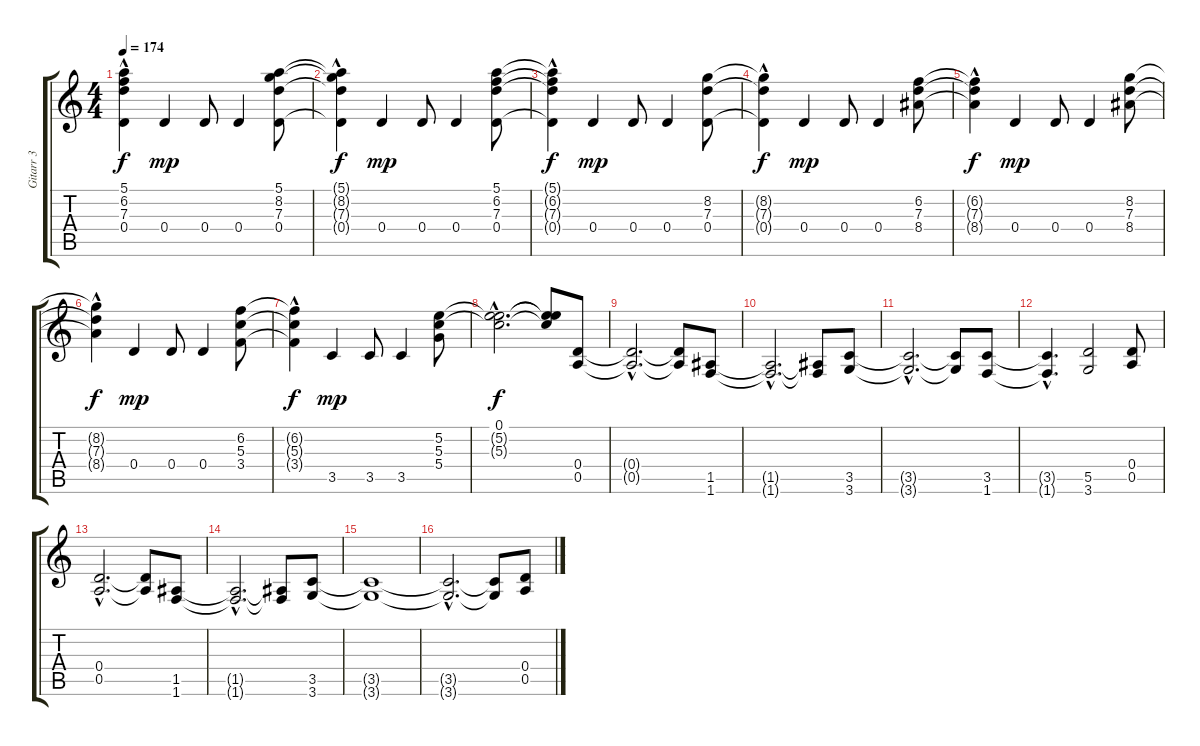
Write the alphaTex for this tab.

\track ("Gitarr 3" "Gitarr 3") {instrument distortionguitar}
\staff {score tabs}
\tuning (E4 B3 G3 D3 A2 E2) {hide}
\ts (4 4)
\tempo 174
\clef g2
\ks c
(5.1{hac t} 6.2{hac t} 7.3{hac t} 0.4{t}).4{dy f} 0.4.4{dy mp} 0.4.8 0.4.4 (5.1 8.2 7.3 0.4).8 |
(5.1{hac t} 8.2{hac t} 7.3{hac t} 0.4{t}).4{dy f} 0.4.4{dy mp} 0.4.8 0.4.4 (5.1 6.2 7.3 0.4).8 |
(5.1{hac t} 6.2{hac t} 7.3{hac t} 0.4{t}).4{dy f} 0.4.4{dy mp} 0.4.8 0.4.4 (8.2 7.3 0.4).8 |
(8.2{hac t} 7.3{t} 0.4{t}).4{dy f} 0.4.4{dy mp} 0.4.8 0.4.4 (6.2 7.3 8.4).8 |
(6.2{hac t} 7.3{t} 8.4{t}).4{dy f} 0.4.4{dy mp} 0.4.8 0.4.4 (8.2 7.3 8.4).8 |
(8.2{hac t} 7.3{t} 8.4{t}).4{dy f} 0.4.4{dy mp} 0.4.8 0.4.4 (6.2 5.3 3.4).8 |
(6.2{hac t} 5.3{t} 3.4{hac t}).4{dy f} 3.5.4{dy mp} 3.5.8 3.5.4 (5.2 5.3 5.4).8 |
(0.1{hac} 5.2{hac t} 5.3{hac t}).2{d dy f} (0.1{t} 5.2{t} 5.3{t}).8 (0.4 0.5).8 |
(0.4{hac t} 0.5{hac t}).2{d} (0.4{t} 0.5{t}).8 (1.5 1.6).8 |
(1.5{hac t} 1.6{hac t}).2{d} (1.5{t} 1.6{t}).8 (3.5 3.6).8 |
(3.5{hac t} 3.6{hac t}).2{d} (3.5{t} 3.6{t}).8 (3.5 1.6).8 |
(3.5{hac t} 1.6{hac t}).4{d} (5.5 3.6).2 (0.4 0.5).8 |
(0.4{hac} 0.5{hac}).2{d} (0.4{t} 0.5{t}).8 (1.5 1.6).8 |
(1.5{hac t} 1.6{hac t}).2{d} (1.5{t} 1.6{t}).8 (3.5 3.6).8 |
(3.5{t} 3.6{t}).1 |
(3.5{hac t} 3.6{hac t}).2{d} (3.5{t} 3.6{t}).8 (0.4 0.5).8
